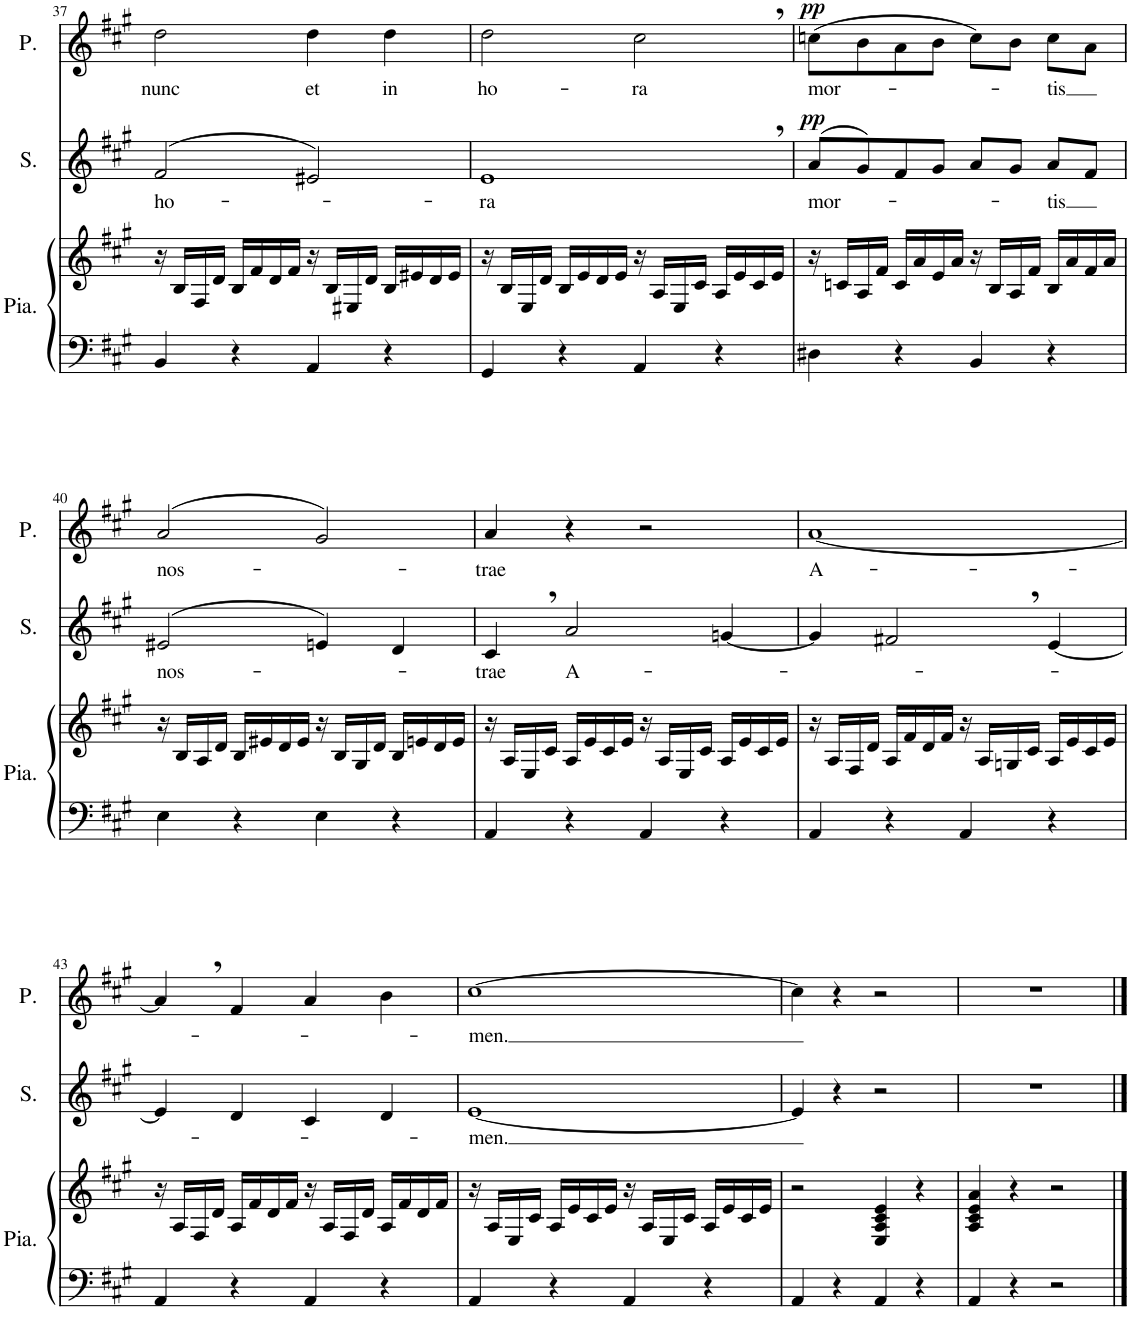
**kern	**kern	**kern	**text	**dynam	**kern	**text	**dynam
*part3	*part3	*part2	*part2	*part2	*part1	*part1	*part1
*staff4	*staff3	*staff2	*staff2	*staff2	*staff1	*staff1	*staff1
*I"Piano	*	*I"Seconda	*	*	*I"Prima	*	*
*I'Pia.	*	*I'S.	*	*	*I'P.	*	*
!!LO:PB:g=z
*clefF4	*clefG2	*clefG2	*	*	*clefG2	*	*
*k[f#c#g#]	*k[f#c#g#]	*k[f#c#g#]	*	*	*k[f#c#g#]	*	*
*M4/4	*M4/4	*M4/4	*	*	*M4/4	*	*
=37	=37	=37	=37	=37	=37	=37	=37
!	!	!	!LO:LY:b	!	!	!LO:LY:b	!
4BB/	16r	(>2f#/	ho-	.	2dd\	nunc	.
.	16B/LL	.	.	.	.	.	.
.	16F#/	.	.	.	.	.	.
.	16d/JJ	.	.	.	.	.	.
4r	16B/LL	.	.	.	.	.	.
.	16f#/	.	.	.	.	.	.
.	16d/	.	.	.	.	.	.
.	16f#/JJ	.	.	.	.	.	.
!	!	!	!	!	!	!LO:LY:b	!
4AA/	16r	2e#X/)	.	.	4dd\	et	.
.	16B/LL	.	.	.	.	.	.
.	16E#X/	.	.	.	.	.	.
.	16d/JJ	.	.	.	.	.	.
!	!	!	!	!	!	!LO:LY:b	!
4r	16B/LL	.	.	.	4dd\	in	.
.	16e#X/	.	.	.	.	.	.
.	16d/	.	.	.	.	.	.
.	16e#/JJ	.	.	.	.	.	.
=38	=38	=38	=38	=38	=38	=38	=38
!	!	!	!LO:LY:b	!	!	!LO:LY:b	!
4GG#/	16r	1e,	-ra	.	2dd\	ho-	.
.	16B/LL	.	.	.	.	.	.
.	16E/	.	.	.	.	.	.
.	16d/JJ	.	.	.	.	.	.
4r	16B/LL	.	.	.	.	.	.
.	16e/	.	.	.	.	.	.
.	16d/	.	.	.	.	.	.
.	16e/JJ	.	.	.	.	.	.
!	!	!	!	!	!	!LO:LY:b	!
4AA/	16r	.	.	.	2cc#,\	-ra	.
.	16A/LL	.	.	.	.	.	.
.	16E/	.	.	.	.	.	.
.	16c#/JJ	.	.	.	.	.	.
4r	16A/LL	.	.	.	.	.	.
.	16e/	.	.	.	.	.	.
.	16c#/	.	.	.	.	.	.
.	16e/JJ	.	.	.	.	.	.
=39	=39	=39	=39	=39	=39	=39	=39
!	!	!	!LO:LY:b	!LO:DY:a	!	!LO:LY:b	!LO:DY:a
4D#X\	16r	(>8a/L	mor-	pp	(8ccn\L	mor-	pp
.	16cn/LL	.	.	.	.	.	.
.	16A/	8g#/)	.	.	8b\	.	.
.	16f#/JJ	.	.	.	.	.	.
4r	16c/LL	8f#/	.	.	8a\	.	.
.	16a/	.	.	.	.	.	.
.	16e/	8g#/J	.	.	8b\J	.	.
.	16a/JJ	.	.	.	.	.	.
4BB/	16r	8a/L	.	.	8cc\L)	.	.
.	16B/LL	.	.	.	.	.	.
.	16A/	8g#/J	.	.	8b\J	.	.
.	16f#/JJ	.	.	.	.	.	.
!	!	!	!LO:LY:b	!	!	!LO:LY:b	!
4r	16B/LL	8a/L	-tis	.	8cc\L	tis	.
.	16a/	.	.	.	.	.	.
.	16f#/	8f#/J	.	.	8a\J	.	.
.	16a/JJ	.	.	.	.	.	.
!!LO:LB:g=z
=40	=40	=40	=40	=40	=40	=40	=40
!	!	!	!LO:LY:b	!	!	!LO:LY:b	!
4E\	16r	(>2e#X/	nos-	.	(>2a/	nos-	.
.	16B/LL	.	.	.	.	.	.
.	16A/	.	.	.	.	.	.
.	16d/JJ	.	.	.	.	.	.
4r	16B/LL	.	.	.	.	.	.
.	16e#X/	.	.	.	.	.	.
.	16d/	.	.	.	.	.	.
.	16e#/JJ	.	.	.	.	.	.
4E\	16r	4en/)	.	.	2g#/)	.	.
.	16B/LL	.	.	.	.	.	.
.	16G#/	.	.	.	.	.	.
.	16d/JJ	.	.	.	.	.	.
4r	16B/LL	4d/	.	.	.	.	.
.	16en/	.	.	.	.	.	.
.	16d/	.	.	.	.	.	.
.	16e/JJ	.	.	.	.	.	.
=41	=41	=41	=41	=41	=41	=41	=41
!	!	!	!LO:LY:b	!	!	!LO:LY:b	!
4AA/	16r	4c#,/	-trae	.	4a/	-trae	.
.	16A/LL	.	.	.	.	.	.
.	16E/	.	.	.	.	.	.
.	16c#/JJ	.	.	.	.	.	.
!	!	!	!LO:LY:b	!	!	!	!
4r	16A/LL	2a/	A-	.	4r	.	.
.	16e/	.	.	.	.	.	.
.	16c#/	.	.	.	.	.	.
.	16e/JJ	.	.	.	.	.	.
4AA/	16r	.	.	.	2r	.	.
.	16A/LL	.	.	.	.	.	.
.	16E/	.	.	.	.	.	.
.	16c#/JJ	.	.	.	.	.	.
4r	16A/LL	[4gn/	.	.	.	.	.
.	16e/	.	.	.	.	.	.
.	16c#/	.	.	.	.	.	.
.	16e/JJ	.	.	.	.	.	.
=42	=42	=42	=42	=42	=42	=42	=42
!	!	!	!	!	!	!LO:LY:b	!
4AA/	16r	4g/]	.	.	[1a	A-	.
.	16A/LL	.	.	.	.	.	.
.	16F#/	.	.	.	.	.	.
.	16d/JJ	.	.	.	.	.	.
4r	16A/LL	2f#X,/	.	.	.	.	.
.	16f#/	.	.	.	.	.	.
.	16d/	.	.	.	.	.	.
.	16f#/JJ	.	.	.	.	.	.
4AA/	16r	.	.	.	.	.	.
.	16A/LL	.	.	.	.	.	.
.	16Gn/	.	.	.	.	.	.
.	16c#/JJ	.	.	.	.	.	.
4r	16A/LL	[4e/	.	.	.	.	.
.	16e/	.	.	.	.	.	.
.	16c#/	.	.	.	.	.	.
.	16e/JJ	.	.	.	.	.	.
!!LO:LB:g=z
=43	=43	=43	=43	=43	=43	=43	=43
4AA/	16r	4e/]	.	.	4a,/]	.	.
.	16A/LL	.	.	.	.	.	.
.	16F#/	.	.	.	.	.	.
.	16d/JJ	.	.	.	.	.	.
4r	16A/LL	4d/	.	.	4f#/	.	.
.	16f#/	.	.	.	.	.	.
.	16d/	.	.	.	.	.	.
.	16f#/JJ	.	.	.	.	.	.
4AA/	16r	4c#/	.	.	4a/	.	.
.	16A/LL	.	.	.	.	.	.
.	16F#/	.	.	.	.	.	.
.	16d/JJ	.	.	.	.	.	.
4r	16A/LL	4d/	.	.	4b\	.	.
.	16f#/	.	.	.	.	.	.
.	16d/	.	.	.	.	.	.
.	16f#/JJ	.	.	.	.	.	.
=44	=44	=44	=44	=44	=44	=44	=44
!	!	!	!LO:LY:b	!	!	!LO:LY:b	!
4AA/	16r	[1e	-men.	.	[1cc#	-men.	.
.	16A/LL	.	.	.	.	.	.
.	16E/	.	.	.	.	.	.
.	16c#/JJ	.	.	.	.	.	.
4r	16A/LL	.	.	.	.	.	.
.	16e/	.	.	.	.	.	.
.	16c#/	.	.	.	.	.	.
.	16e/JJ	.	.	.	.	.	.
4AA/	16r	.	.	.	.	.	.
.	16A/LL	.	.	.	.	.	.
.	16E/	.	.	.	.	.	.
.	16c#/JJ	.	.	.	.	.	.
4r	16A/LL	.	.	.	.	.	.
.	16e/	.	.	.	.	.	.
.	16c#/	.	.	.	.	.	.
.	16e/JJ	.	.	.	.	.	.
=45	=45	=45	=45	=45	=45	=45	=45
4AA/	2r	4e/]	.	.	4cc#\]	.	.
4r	.	4r	.	.	4r	.	.
4AA/	4E/ 4A/ 4c#/ 4e/	2r	.	.	2r	.	.
4r	4r	.	.	.	.	.	.
=46	=46	=46	=46	=46	=46	=46	=46
4AA/	4A/ 4c#/ 4e/ 4a/	1r	.	.	1r	.	.
4r	4r	.	.	.	.	.	.
2r	2r	.	.	.	.	.	.
==	==	==	==	==	==	==	==
*-	*-	*-	*-	*-	*-	*-	*-
